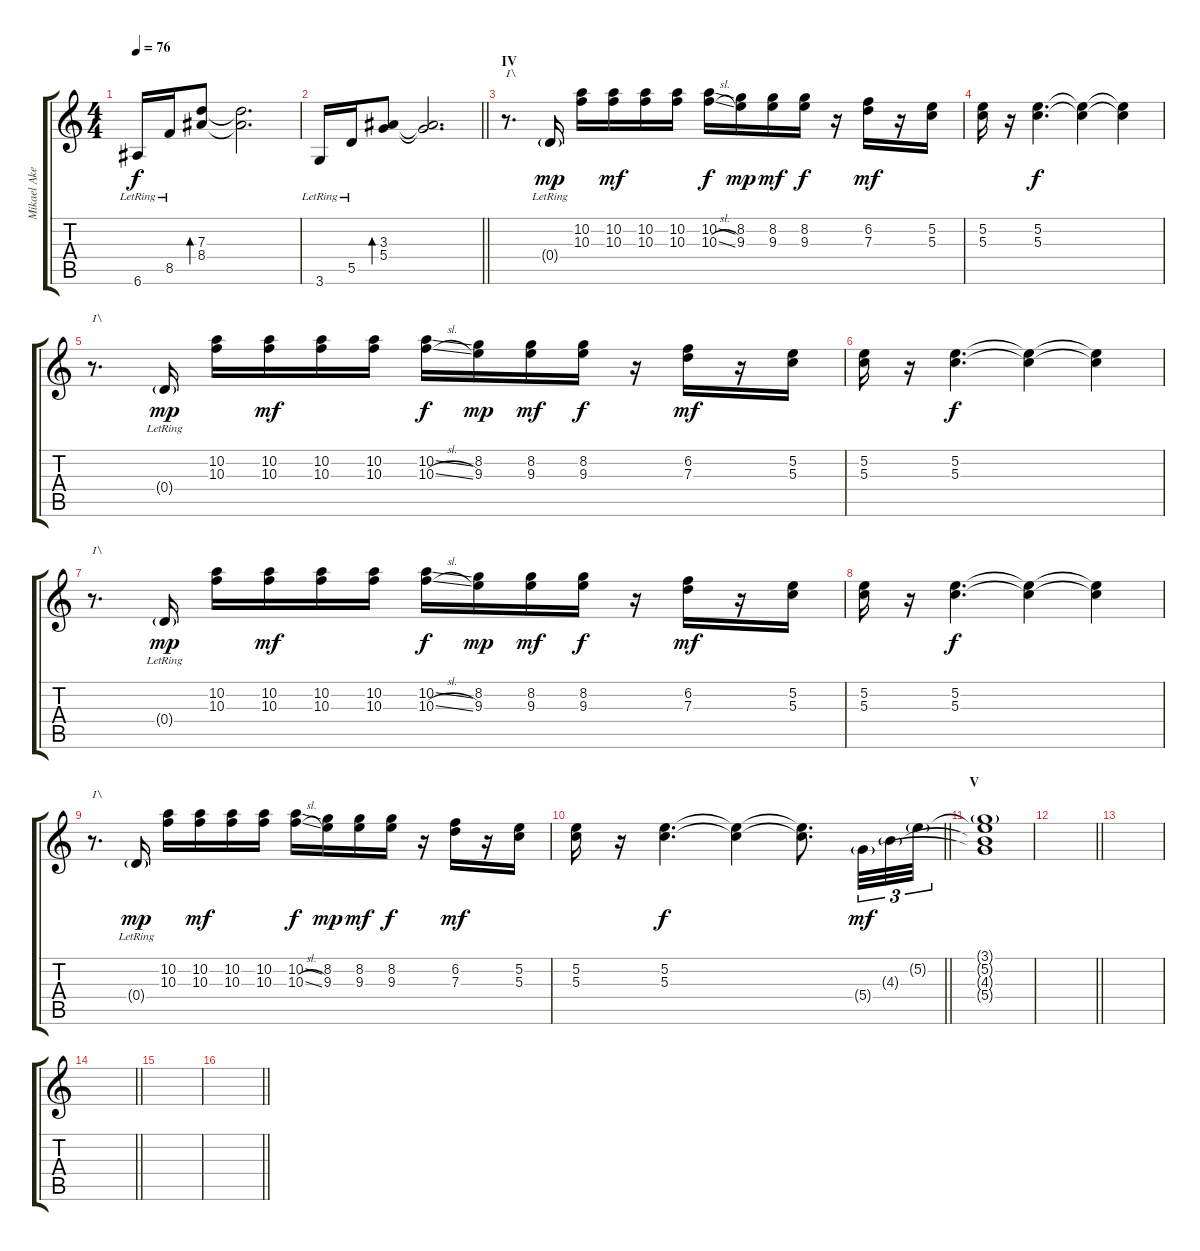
\track ("Mikael Akerfeldt" "Mikael Ake") {instrument acousticguitarnylon}
\staff {score tabs}
\tuning (E4 B3 G3 D3 A2 E2) {hide}
\ts (4 4)
\tempo 76
\clef g2
\ks c
6.6{lr}.16{dy f} 8.5{lr}.16 (7.3 8.4).8{bd 60} (7.3{t} 8.4{t}).2{d} |
\barLineRight lightlight
3.6{lr}.16 5.5{lr}.16 (3.3 5.4).8{bd 60} (3.3{t} 5.4{t}).2{d} |
\section ("" "IV")
r.8{d txt "I\\"} 0.4{g lr}.16{dy mp} (10.2 10.3).16 (10.2 10.3).16{dy mf} (10.2 10.3).16 (10.2 10.3).16 (10.2{ss} 10.3{sl}).16{dy f} (8.2 9.3).16{dy mp} (8.2 9.3).16{dy mf} (8.2 9.3).16{dy f} r.16 (6.2 7.3).16{dy mf} r.16 (5.2 5.3).16 |
(5.2 5.3).16 r.16 (5.2 5.3).4{d dy f} (5.2{t} 5.3{t}).4 (5.2{t} 5.3{t}).4 |
r.8{d txt "I\\"} 0.4{g lr}.16{dy mp} (10.2 10.3).16 (10.2 10.3).16{dy mf} (10.2 10.3).16 (10.2 10.3).16 (10.2{ss} 10.3{sl}).16{dy f} (8.2 9.3).16{dy mp} (8.2 9.3).16{dy mf} (8.2 9.3).16{dy f} r.16 (6.2 7.3).16{dy mf} r.16 (5.2 5.3).16 |
(5.2 5.3).16 r.16 (5.2 5.3).4{d dy f} (5.2{t} 5.3{t}).4 (5.2{t} 5.3{t}).4 |
r.8{d txt "I\\"} 0.4{g lr}.16{dy mp} (10.2 10.3).16 (10.2 10.3).16{dy mf} (10.2 10.3).16 (10.2 10.3).16 (10.2{ss} 10.3{sl}).16{dy f} (8.2 9.3).16{dy mp} (8.2 9.3).16{dy mf} (8.2 9.3).16{dy f} r.16 (6.2 7.3).16{dy mf} r.16 (5.2 5.3).16 |
(5.2 5.3).16 r.16 (5.2 5.3).4{d dy f} (5.2{t} 5.3{t}).4 (5.2{t} 5.3{t}).4 |
r.8{d txt "I\\"} 0.4{g lr}.16{dy mp} (10.2 10.3).16 (10.2 10.3).16{dy mf} (10.2 10.3).16 (10.2 10.3).16 (10.2{ss} 10.3{sl}).16{dy f} (8.2 9.3).16{dy mp} (8.2 9.3).16{dy mf} (8.2 9.3).16{dy f} r.16 (6.2 7.3).16{dy mf} r.16 (5.2 5.3).16 |
\barLineRight lightlight
(5.2 5.3).16 r.16 (5.2 5.3).4{d dy f} (5.2{t} 5.3{t}).4 (5.2{t} 5.3{t}).8{d} 5.4{g}.32{tu (3 2) dy mf} 4.3{g}.32{tu (3 2)} 5.2{g}.32{tu (3 2)} |
\section ("" "V")
(3.1{g} 5.2{t} 4.3{t} 5.4{t}).1 |
\barLineRight lightlight
|
|
\barLineRight lightlight
|
|
\barLineRight lightlight
